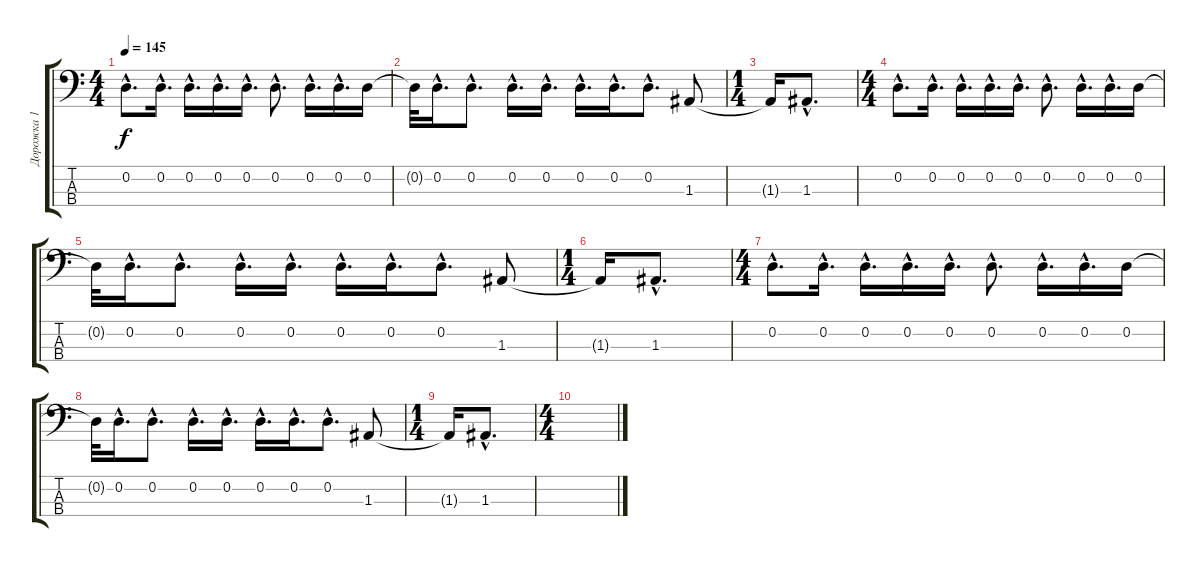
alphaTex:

\track ("Дорожка 1" "Дорожка 1") {instrument electricbassfinger}
\staff {score tabs}
\tuning (G2 D2 A1 E1) {hide}
\ts (4 4)
\tempo 145
\clef f4
\ks c
0.2{hac}.8{d dy f} 0.2{hac}.16{d} 0.2{hac}.16{d} 0.2{hac}.16{d} 0.2{hac}.16{d} 0.2{hac}.8{d} 0.2{hac}.16{d} 0.2{hac}.16{d} 0.2.16 |
0.2{t}.32 0.2{hac}.16{d} 0.2{hac}.8{d} 0.2{hac}.16{d} 0.2{hac}.16{d} 0.2{hac}.16{d} 0.2{hac}.16{d} 0.2{hac}.8{d} 1.3.8 |
\ts (1 4)
1.3{t}.16 1.3{hac}.8{d} |
\ts (4 4)
0.2{hac}.8{d} 0.2{hac}.16{d} 0.2{hac}.16{d} 0.2{hac}.16{d} 0.2{hac}.16{d} 0.2{hac}.8{d} 0.2{hac}.16{d} 0.2{hac}.16{d} 0.2.16 |
0.2{t}.32 0.2{hac}.16{d} 0.2{hac}.8{d} 0.2{hac}.16{d} 0.2{hac}.16{d} 0.2{hac}.16{d} 0.2{hac}.16{d} 0.2{hac}.8{d} 1.3.8 |
\ts (1 4)
1.3{t}.16 1.3{hac}.8{d} |
\ts (4 4)
0.2{hac}.8{d} 0.2{hac}.16{d} 0.2{hac}.16{d} 0.2{hac}.16{d} 0.2{hac}.16{d} 0.2{hac}.8{d} 0.2{hac}.16{d} 0.2{hac}.16{d} 0.2.16 |
0.2{t}.32 0.2{hac}.16{d} 0.2{hac}.8{d} 0.2{hac}.16{d} 0.2{hac}.16{d} 0.2{hac}.16{d} 0.2{hac}.16{d} 0.2{hac}.8{d} 1.3.8 |
\ts (1 4)
1.3{t}.16 1.3{hac}.8{d} |
\ts (4 4)
